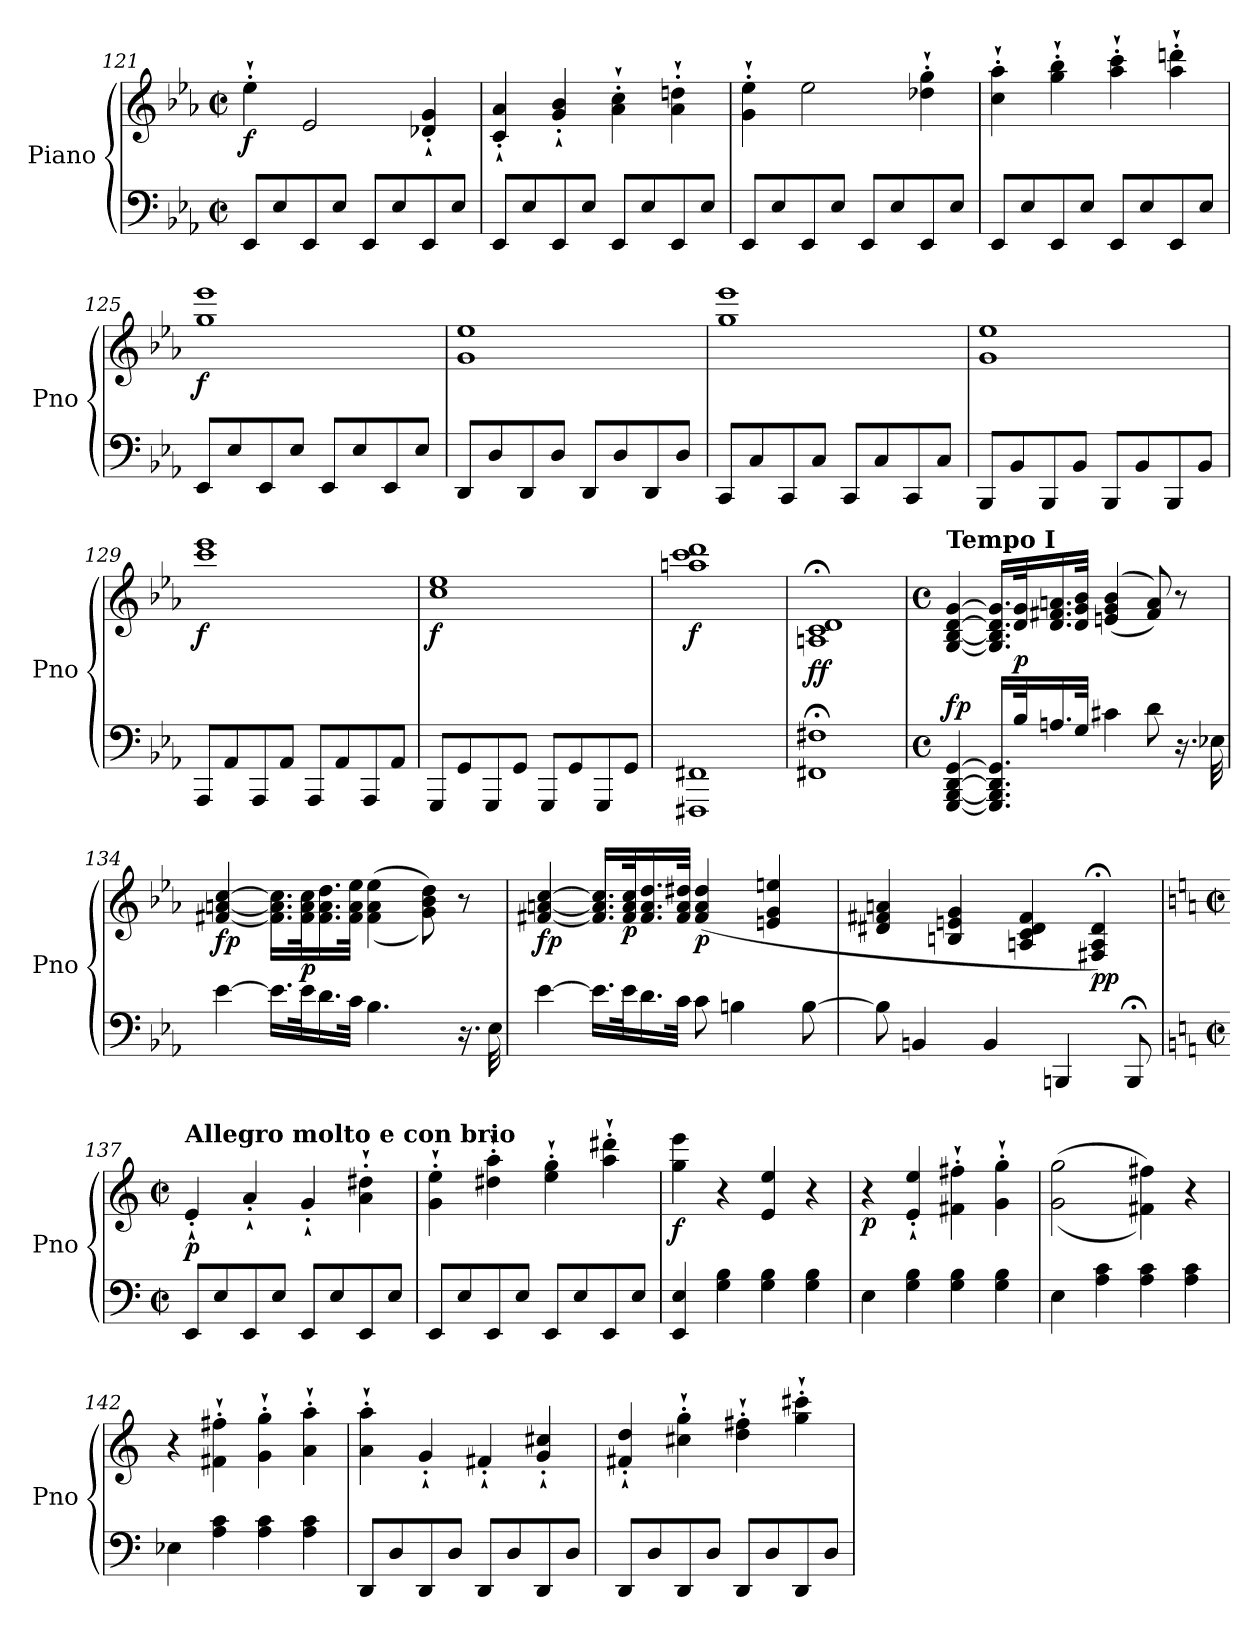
**kern	**kern	**dynam
*part1	*part1	*part1
*staff2	*staff1	*staff1/2
*I"Piano	*	*
*I'Pno	*	*
!!LO:PB:g=z
*clefF4	*clefG2	*
*k[b-e-a-]	*k[b-e-a-]	*
*E-:	*E-:	*
*M2/2	*M2/2	*
*met(c|)	*met(c|)	*
=121	=121	=121
!	!	!LO:DY:b
8EE-/L	4ee-'>`>\	f
8E-/	.	.
8EE-/	2e-/	.
8E-/J	.	.
8EE-/L	.	.
8E-/	.	.
8EE-/	4d-X/'<`< 4g/'<`<	.
8E-/J	.	.
=122	=122	=122
8EE-/L	4c/'<`< 4a-/'<`<	.
8E-/	.	.
8EE-/	4g/'<`< 4b-/'<`<	.
8E-/J	.	.
8EE-/L	4a-\'>`> 4cc\'>`>	.
8E-/	.	.
8EE-/	4a-\'>`> 4ddn\'>`>	.
8E-/J	.	.
=123	=123	=123
8EE-/L	4g\'>`> 4ee-\'>`>	.
8E-/	.	.
8EE-/	2ee-\	.
8E-/J	.	.
8EE-/L	.	.
8E-/	.	.
8EE-/	4dd-X\'>`> 4gg\'>`>	.
8E-/J	.	.
=124	=124	=124
8EE-/L	4cc\'>`> 4aa-\'>`>	.
8E-/	.	.
8EE-/	4gg\'>`> 4bb-\'>`>	.
8E-/J	.	.
8EE-/L	4aa-\'>`> 4ccc\'>`>	.
8E-/	.	.
8EE-/	4aa-\'>`> 4dddn\'>`>	.
8E-/J	.	.
!!LO:LB:g=z
=125	=125	=125
!	!	!LO:DY:b
8EE-/L	1gg 1eee-	f
8E-/	.	.
8EE-/	.	.
8E-/J	.	.
8EE-/L	.	.
8E-/	.	.
8EE-/	.	.
8E-/J	.	.
!!LO:LB:g=z
=126	=126	=126
8DD/L	1g 1ee-	.
8D/	.	.
8DD/	.	.
8D/J	.	.
8DD/L	.	.
8D/	.	.
8DD/	.	.
8D/J	.	.
=127	=127	=127
8CC/L	1gg 1eee-	.
8C/	.	.
8CC/	.	.
8C/J	.	.
8CC/L	.	.
8C/	.	.
8CC/	.	.
8C/J	.	.
=128	=128	=128
8BBB-/L	1g 1ee-	.
8BB-/	.	.
8BBB-/	.	.
8BB-/J	.	.
8BBB-/L	.	.
8BB-/	.	.
8BBB-/	.	.
8BB-/J	.	.
=129	=129	=129
!	!	!LO:DY:b
8AAA-/L	1ccc 1eee-	f
8AA-/	.	.
8AAA-/	.	.
8AA-/J	.	.
8AAA-/L	.	.
8AA-/	.	.
8AAA-/	.	.
8AA-/J	.	.
!!LO:LB:g=z
=130	=130	=130
!	!	!LO:DY:b
8GGG/L	1cc 1ee-	f
8GG/	.	.
8GGG/	.	.
8GG/J	.	.
8GGG/L	.	.
8GG/	.	.
8GGG/	.	.
8GG/J	.	.
!!LO:LB:g=z
=131	=131	=131
!	!	!LO:DY:b
1FFF#X 1FF#X	1aan 1ccc 1ddd	f
=132	=132	=132
!	!	!LO:DY:b
1FF#X;< 1F#X;<	1An; 1c; 1d;	ff
=133	=133	=133
*M4/4	*M4/4	*
*met(c)	*met(c)	*
!	!LO:TX:a:B:t=Tempo I	!
!	!	!LO:DY:a=2
[4GGG/ [4BBB-/ [4DD/ [4GG/	[4G/ [4B-/ [4d/ [4g/	fp
16.GGG/] 16.BBB-/] 16.DD/] 16.GG/]LL	16.G/] 16.B-/] 16.d/] 16.g/]LL	.
!	!	!LO:DY:b
32B-/K	32d/ 32g/K	p
16.An/	16.d/ 16.f#X/ 16.an/	.
32G/JJk	32d/ 32g/ 32b-/JJk	.
4c#X\	(>(<4en/ 4g/ 4b-/	.
8d\	8f#/ 8a/))	.
16.r	8r	.
32E-X\	.	.
=134	=134	=134
!	!	!LO:DY:b
[4e-\	[4f#X/ [4an/ [4cc/	fp
16.e-\LL]	16.f#\] 16.a\] 16.cc\]LL	.
!	!	!LO:DY:b
32e-\K	32f#\ 32a\ 32cc\K	p
16.d\	16.f#\ 16.a\ 16.dd\	.
32c\JJk	32f#\ 32a\ 32ee-\JJk	.
4.B-\	(>(>4f#\ 4a\ 4ee-\	.
.	8g\ 8b-\ 8dd\))	.
16.r	8r	.
32E-\	.	.
!!LO:LB:g=z
=135	=135	=135
!	!	!LO:DY:b
[4e-\	[4f#X/ [4an/ [4cc/	fp
16.e-\LL]	16.f#/] 16.a/] 16.cc/]LL	.
!	!	!LO:DY:b
32e-\K	32f#/ 32a/ 32cc/K	p
16.d\	16.f#/ 16.a/ 16.dd/	.
32c\JJk	32f#/ 32a/ 32dd#X/JJk	.
!	!	!LO:DY:b
8c\	(>4f#/ 4a/ 4dd#/	p
4Bn\	.	.
.	4en/ 4g/ 4een/	.
[8B\	.	.
!!LO:PB:g=z
=136	=136	=136
8B\]	4d#X/ 4f#X/ 4an/	.
4BBn/	.	.
.	4Bn/ 4en/ 4g/	.
4BB/	.	.
.	4An/ 4c/ 4d#/ 4f#/	.
4BBBn/	.	.
!	!	!LO:DY:b
.	4F#X/;< 4A/;< 4d#/;<)	pp
8BBB;/	.	.
=137	=137	=137
*k[]	*k[]	*
*C:	*C:	*
*M2/2	*M2/2	*
*met(c|)	*met(c|)	*
!	!LO:TX:a:B:t=Allegro molto e con brio	!
!	!	!LO:DY:b
8EE/L	4e'<`</	p
8E/	.	.
8EE/	4a'<`</	.
8E/J	.	.
8EE/L	4g'<`</	.
8E/	.	.
8EE/	4a\'>`> 4dd#X\'>`>	.
8E/J	.	.
=138	=138	=138
8EE/L	4g\'>`> 4ee\'>`>	.
8E/	.	.
8EE/	4dd#X\'>`> 4aa\'>`>	.
8E/J	.	.
8EE/L	4ee\'>`> 4gg\'>`>	.
8E/	.	.
8EE/	4aa\'>`> 4ddd#X\'>`>	.
8E/J	.	.
=139	=139	=139
!	!	!LO:DY:b
4EE/ 4E/	4gg\ 4eee\	f
4G\ 4B\	4r	.
4G\ 4B\	4e/ 4ee/	.
4G\ 4B\	4r	.
=140	=140	=140
!	!	!LO:DY:b
4E\	4r	p
4G\ 4B\	4e/'<`< 4ee/'<`<	.
4G\ 4B\	4f#X\'>`> 4ff#X\'>`>	.
4G\ 4B\	4g\'>`> 4gg\'>`>	.
!!LO:PB:g=z
=141	=141	=141
4E\	(>(>2g\ 2gg\	.
4A\ 4c\	.	.
4A\ 4c\	4f#X\ 4ff#X\))	.
4A\ 4c\	4r	.
=142	=142	=142
4E-X\	4r	.
4A\ 4c\	4f#X\'>`> 4ff#X\'>`>	.
4A\ 4c\	4g\'>`> 4gg\'>`>	.
4A\ 4c\	4a\'>`> 4aa\'>`>	.
=143	=143	=143
8DD/L	4a\'>`> 4aa\'>`>	.
8D/	.	.
8DD/	4g'<`</	.
8D/J	.	.
8DD/L	4f#X'<`</	.
8D/	.	.
8DD/	4g/'<`< 4cc#X/'<`<	.
8D/J	.	.
=144	=144	=144
8DD/L	4f#X/'<`< 4dd/'<`<	.
8D/	.	.
8DD/	4cc#X\'>`> 4gg\'>`>	.
8D/J	.	.
8DD/L	4dd\'>`> 4ff#X\'>`>	.
8D/	.	.
8DD/	4gg\'>`> 4ccc#X\'>`>	.
8D/J	.	.
=	=	=
*-	*-	*-
